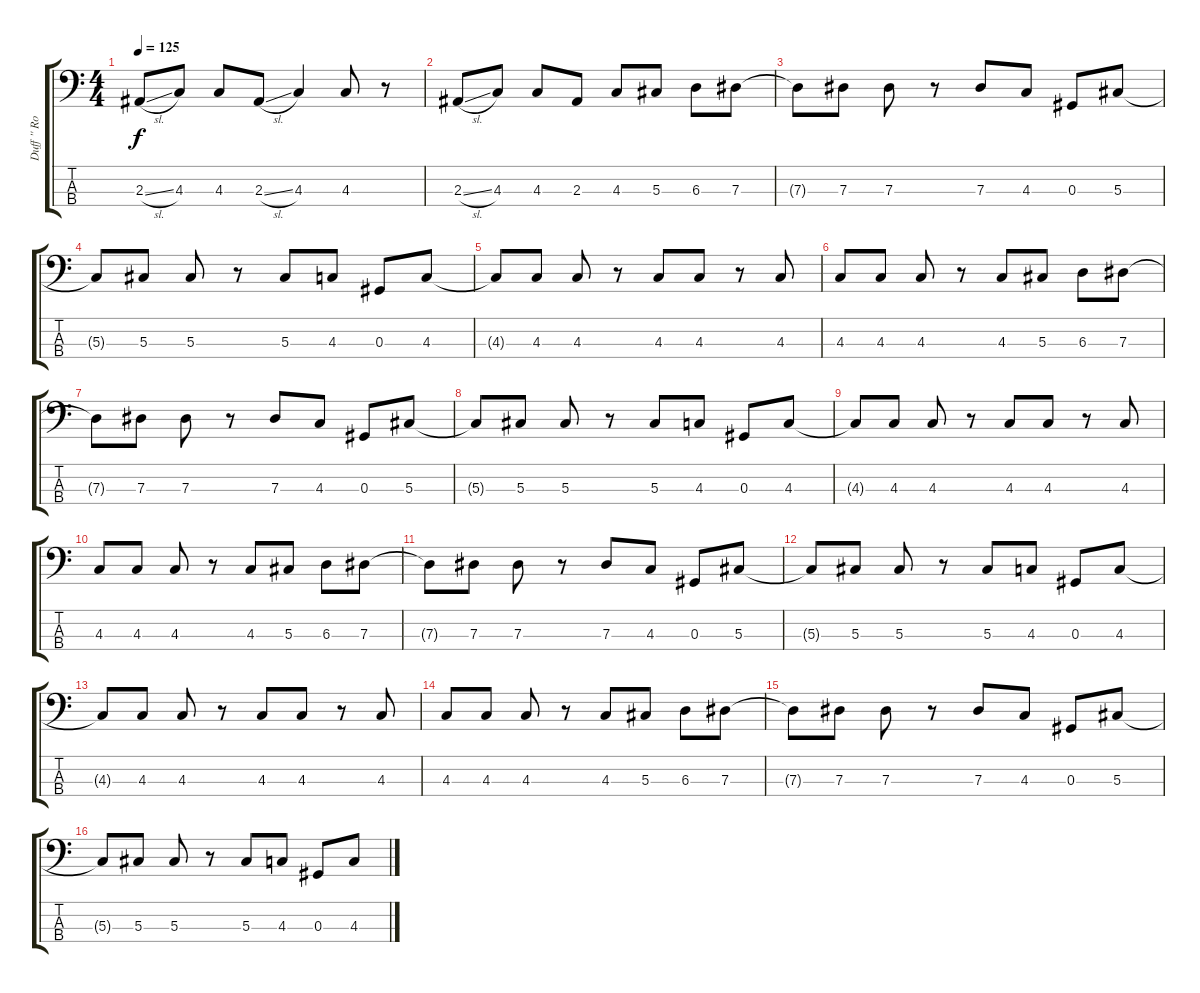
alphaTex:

\track ("Duff '' Rose '' Mckangan" "Duff '' Ro") {instrument electricbasspick}
\staff {score tabs}
\tuning (Gb2 Db2 Ab1 Eb1) {hide}
\ts (4 4)
\tempo 125
\clef f4
\ks c
2.3{sl}.8{dy f} 4.3.8 4.3.8 2.3{sl}.8 4.3.4 4.3.8 r.8 |
2.3{sl}.8 4.3.8 4.3.8 2.3.8 4.3.8 5.3.8 6.3.8 7.3.8 |
7.3{t}.8 7.3.8 7.3.8 r.8 7.3.8 4.3.8 0.3.8 5.3.8 |
5.3{t}.8 5.3.8 5.3.8 r.8 5.3.8 4.3.8 0.3.8 4.3.8 |
4.3{t}.8 4.3.8 4.3.8 r.8 4.3.8 4.3.8 r.8 4.3.8 |
4.3.8 4.3.8 4.3.8 r.8 4.3.8 5.3.8 6.3.8 7.3.8 |
7.3{t}.8 7.3.8 7.3.8 r.8 7.3.8 4.3.8 0.3.8 5.3.8 |
5.3{t}.8 5.3.8 5.3.8 r.8 5.3.8 4.3.8 0.3.8 4.3.8 |
4.3{t}.8 4.3.8 4.3.8 r.8 4.3.8 4.3.8 r.8 4.3.8 |
4.3.8 4.3.8 4.3.8 r.8 4.3.8 5.3.8 6.3.8 7.3.8 |
7.3{t}.8 7.3.8 7.3.8 r.8 7.3.8 4.3.8 0.3.8 5.3.8 |
5.3{t}.8 5.3.8 5.3.8 r.8 5.3.8 4.3.8 0.3.8 4.3.8 |
4.3{t}.8 4.3.8 4.3.8 r.8 4.3.8 4.3.8 r.8 4.3.8 |
4.3.8 4.3.8 4.3.8 r.8 4.3.8 5.3.8 6.3.8 7.3.8 |
7.3{t}.8 7.3.8 7.3.8 r.8 7.3.8 4.3.8 0.3.8 5.3.8 |
5.3{t}.8 5.3.8 5.3.8 r.8 5.3.8 4.3.8 0.3.8 4.3.8
